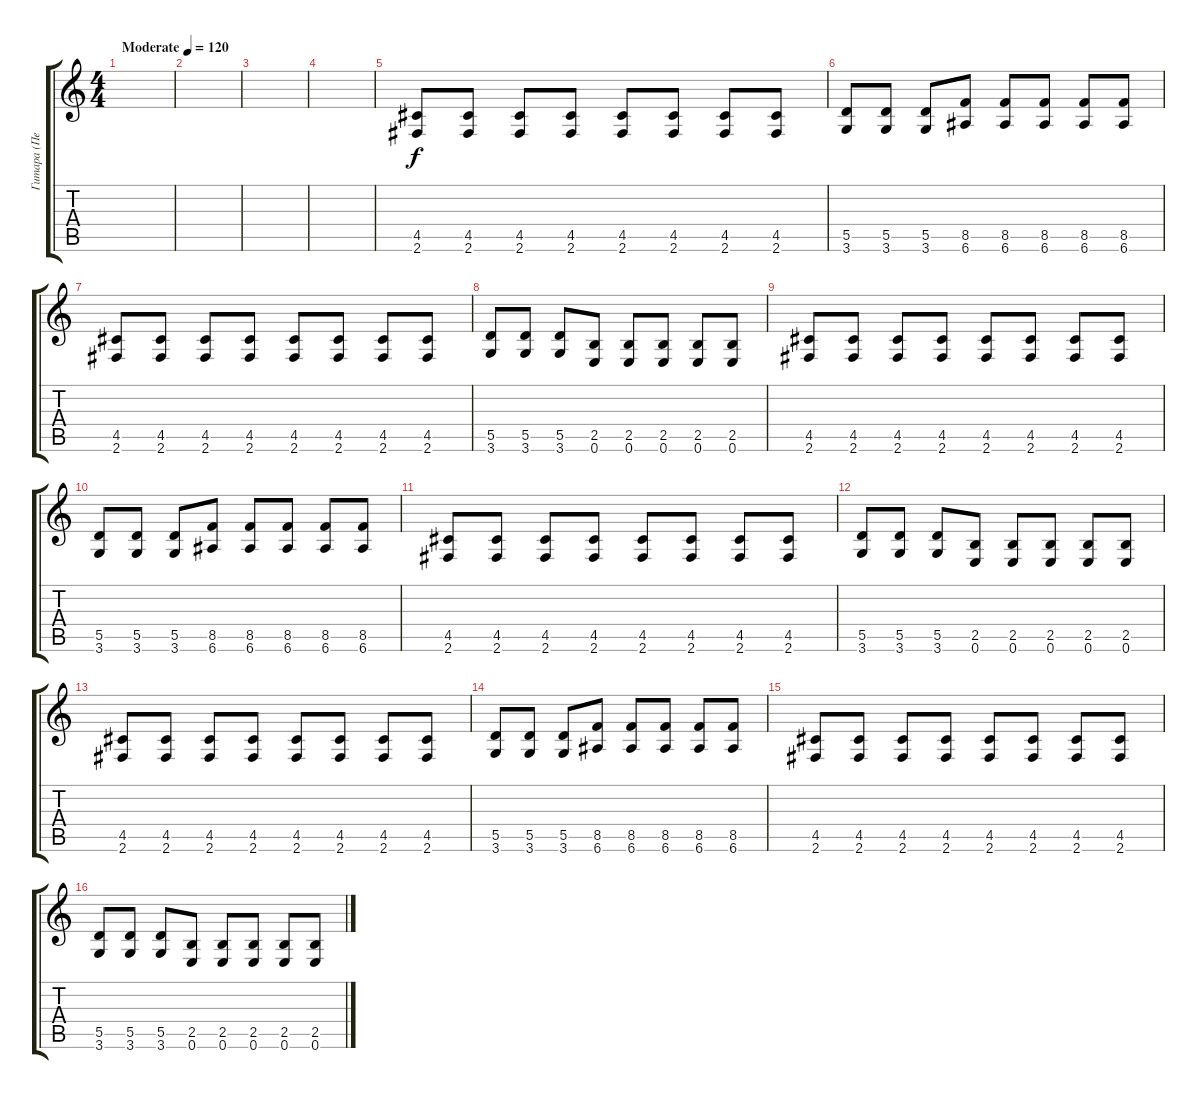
\track ("Гитара (Перегруз)" "Гитара (Пе") {instrument distortionguitar}
\staff {score tabs}
\tuning (E4 B3 G3 D3 A2 E2) {hide}
\ts (4 4)
\tempo (120 "Moderate")
\clef g2
\ks c
|
|
|
|
(4.5 2.6).8 (4.5 2.6).8 (4.5 2.6).8 (4.5 2.6).8 (4.5 2.6).8 (4.5 2.6).8 (4.5 2.6).8 (4.5 2.6).8 |
(5.5 3.6).8 (5.5 3.6).8 (5.5 3.6).8 (8.5 6.6).8 (8.5 6.6).8 (8.5 6.6).8 (8.5 6.6).8 (8.5 6.6).8 |
(4.5 2.6).8 (4.5 2.6).8 (4.5 2.6).8 (4.5 2.6).8 (4.5 2.6).8 (4.5 2.6).8 (4.5 2.6).8 (4.5 2.6).8 |
(5.5 3.6).8 (5.5 3.6).8 (5.5 3.6).8 (2.5 0.6).8 (2.5 0.6).8 (2.5 0.6).8 (2.5 0.6).8 (2.5 0.6).8 |
(4.5 2.6).8 (4.5 2.6).8 (4.5 2.6).8 (4.5 2.6).8 (4.5 2.6).8 (4.5 2.6).8 (4.5 2.6).8 (4.5 2.6).8 |
(5.5 3.6).8 (5.5 3.6).8 (5.5 3.6).8 (8.5 6.6).8 (8.5 6.6).8 (8.5 6.6).8 (8.5 6.6).8 (8.5 6.6).8 |
(4.5 2.6).8 (4.5 2.6).8 (4.5 2.6).8 (4.5 2.6).8 (4.5 2.6).8 (4.5 2.6).8 (4.5 2.6).8 (4.5 2.6).8 |
(5.5 3.6).8 (5.5 3.6).8 (5.5 3.6).8 (2.5 0.6).8 (2.5 0.6).8 (2.5 0.6).8 (2.5 0.6).8 (2.5 0.6).8 |
(4.5 2.6).8 (4.5 2.6).8 (4.5 2.6).8 (4.5 2.6).8 (4.5 2.6).8 (4.5 2.6).8 (4.5 2.6).8 (4.5 2.6).8 |
(5.5 3.6).8 (5.5 3.6).8 (5.5 3.6).8 (8.5 6.6).8 (8.5 6.6).8 (8.5 6.6).8 (8.5 6.6).8 (8.5 6.6).8 |
(4.5 2.6).8 (4.5 2.6).8 (4.5 2.6).8 (4.5 2.6).8 (4.5 2.6).8 (4.5 2.6).8 (4.5 2.6).8 (4.5 2.6).8 |
(5.5 3.6).8 (5.5 3.6).8 (5.5 3.6).8 (2.5 0.6).8 (2.5 0.6).8 (2.5 0.6).8 (2.5 0.6).8 (2.5 0.6).8
